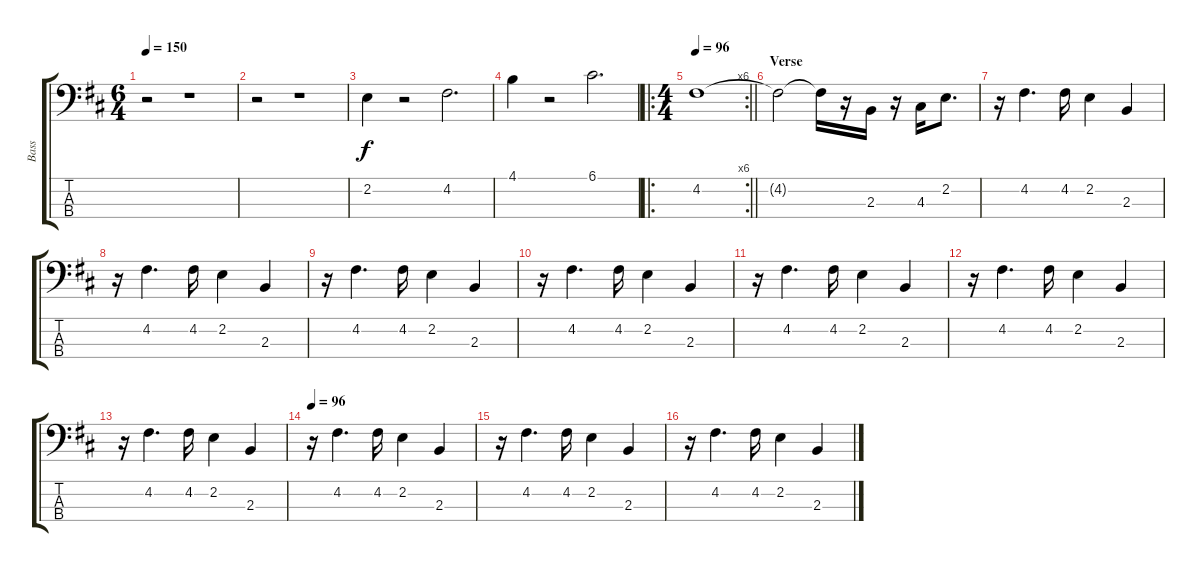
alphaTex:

\track ("Bass" "Bass") {instrument electricbasspick}
\staff {score tabs}
\tuning (G2 D2 A1 E1) {hide}
\ts (6 4)
\tempo 150
\clef f4
\ks d
r.2{dy f instrument electricbasspick} r.1 |
r.2 r.1 |
2.2.4 r.2 4.2.2{d} |
4.1.4 r.2 6.1.2{d} |
\ro
\rc 6
\ts (4 4)
\tempo 96
\barLineRight lightlight
4.2.1 |
\section ("" "Verse")
4.2{t}.2 4.2{t}.16 r.16 2.3.16 r.16 4.3.16 2.2.8{d} |
r.16 4.2.4{d} 4.2.16 2.2.4 2.3.4 |
r.16 4.2.4{d} 4.2.16 2.2.4 2.3.4 |
r.16 4.2.4{d} 4.2.16 2.2.4 2.3.4 |
r.16 4.2.4{d} 4.2.16 2.2.4 2.3.4 |
r.16 4.2.4{d} 4.2.16 2.2.4 2.3.4 |
r.16 4.2.4{d} 4.2.16 2.2.4 2.3.4 |
r.16 4.2.4{d} 4.2.16 2.2.4 2.3.4 |
\tempo 96
r.16 4.2.4{d} 4.2.16 2.2.4 2.3.4 |
r.16 4.2.4{d} 4.2.16 2.2.4 2.3.4 |
r.16 4.2.4{d} 4.2.16 2.2.4 2.3.4
